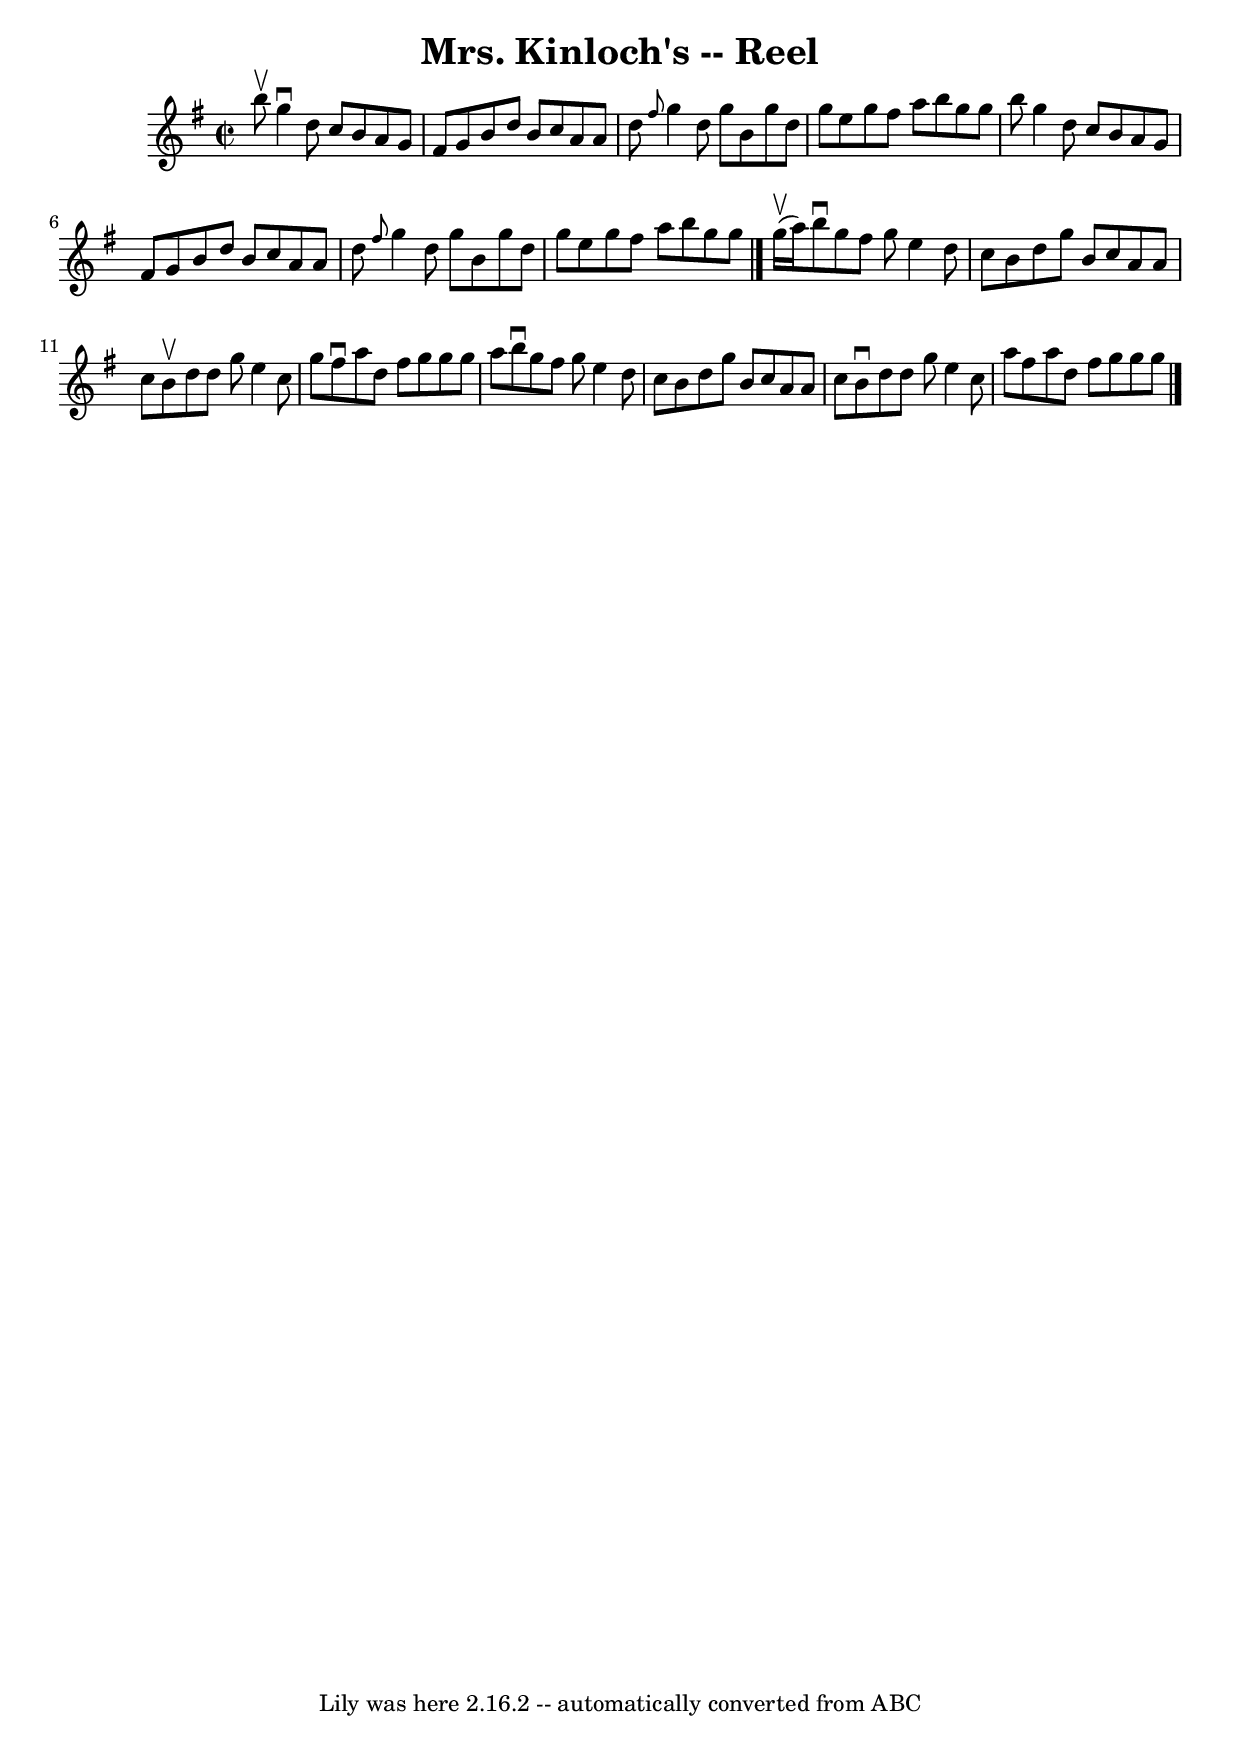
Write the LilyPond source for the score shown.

\version "2.16.2"
\include "Mammoth.ily"
\header {
  %% book = "Ryan's Mammoth Collection"
  crossRefNumber = "1"
  footnotes = "\\\\360"
  origin = "SCOTCH"
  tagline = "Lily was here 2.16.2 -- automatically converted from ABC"
  title = "Mrs. Kinloch's -- Reel"

}
voicedefault =  {


  \override Staff.TimeSignature #'style = #'C
  \time 2/2 
  \key g \major
 b''8^\upbow |
  g''4^\downbow d''8    
  c''8 b'8 a'8 g'8 fis'8    |
  g'8 b'8 d''8 b'8    
  c''8 a'8 a'8 d''8    |
  \grace { fis''8  
	 } g''4 d''8    
  g''8 b'8 g''8 d''8 g''8    |
  e''8 g''8 fis''8    
  a''8 b''8 g''8 g''8 b''8    |
  g''4 d''8 c''8    
  b'8 a'8 g'8 fis'8    |
  g'8 b'8 d''8 b'8 c''8    
  a'8 a'8 d''8    |
  \grace { fis''8  
	 } g''4 d''8 g''8    
  b'8 g''8 d''8 g''8    |
  e''8 g''8 fis''8 a''8    
  b''8 g''8 g''8  \bar "|." g''16^\upbow(a''16) |
  
  b''8^\downbow g''8 fis''8 g''8 e''4 d''8 c''8    |
  
  b'8 d''8 g''8 b'8 c''8 a'8 a'8 c''8    |
  b'8 
  ^\upbow d''8 d''8 g''8 e''4 c''8 g''8    |
  fis''8 
  ^\downbow a''8 d''8 fis''8 g''8 g''8 g''8 a''8    |
  
  b''8^\downbow g''8 fis''8 g''8 e''4 d''8 c''8    |
  
  b'8 d''8 g''8 b'8 c''8 a'8 a'8 c''8    |
  b'8 
  ^\downbow d''8 d''8 g''8 e''4 c''8 a''8    |
  fis''8   
  a''8 d''8 fis''8 g''8 g''8 g''8  \bar "|."   

}

\score{
  <<

    \context Staff="default"
    {
      \voicedefault 
      
    }

  >>
  \layout {
    
  }
  \midi {
  }

}
